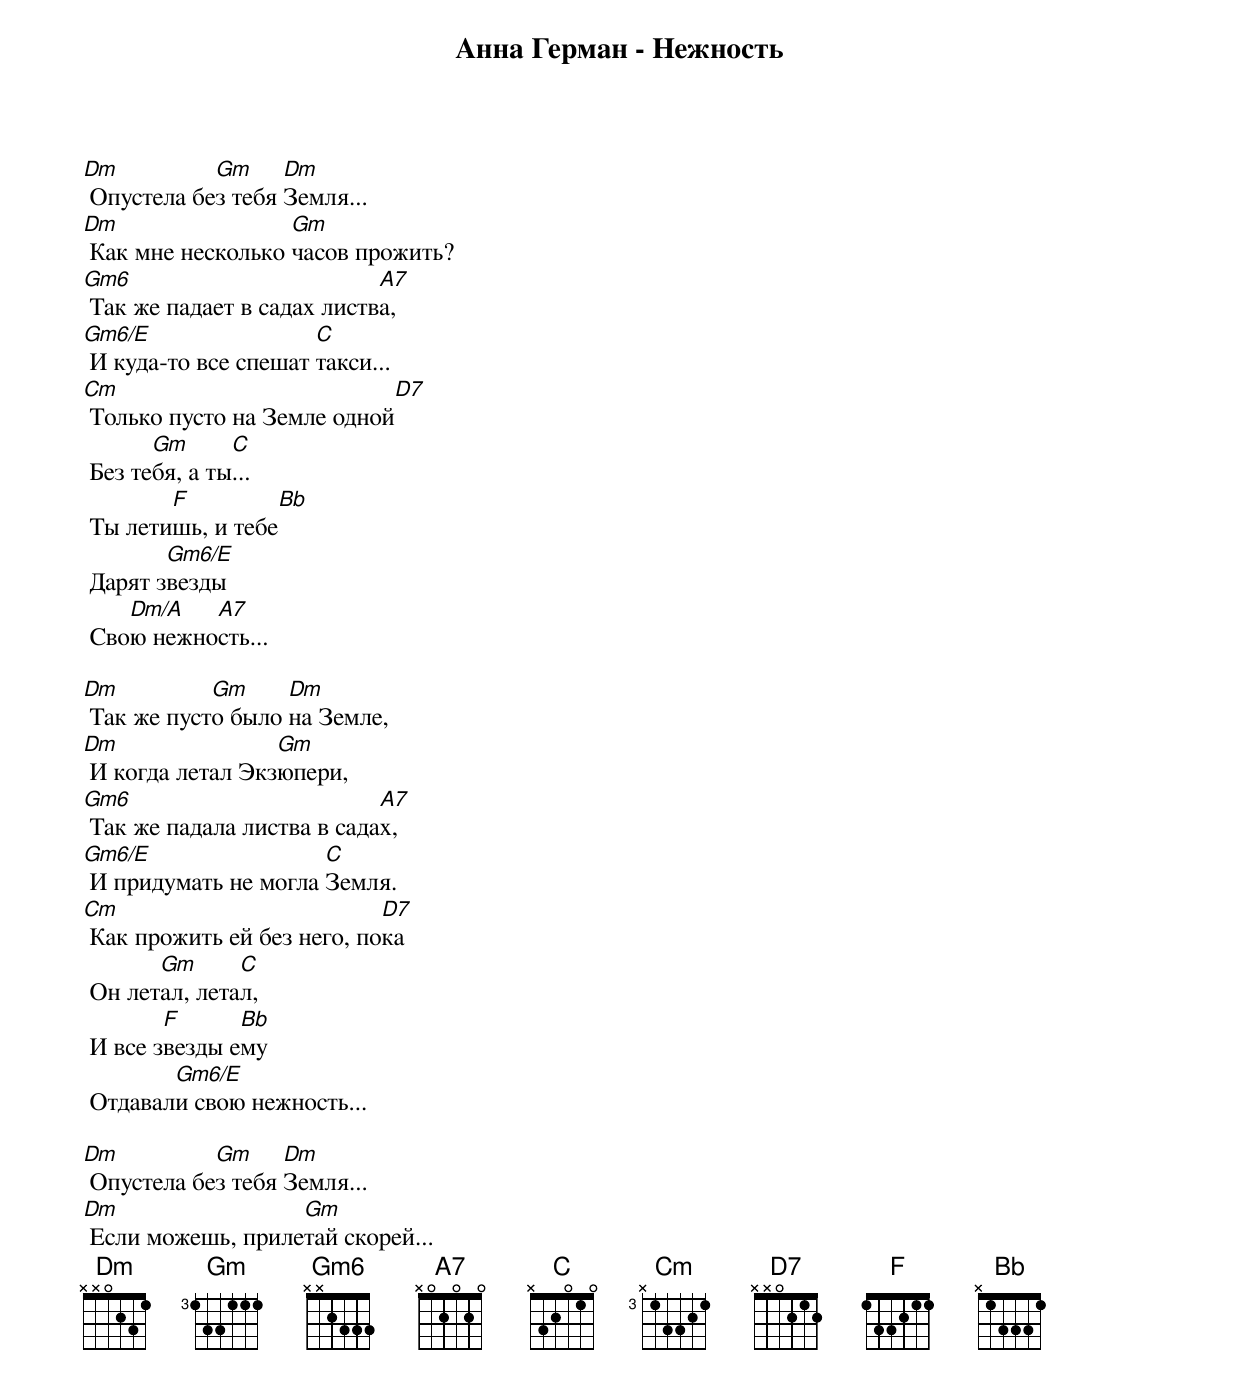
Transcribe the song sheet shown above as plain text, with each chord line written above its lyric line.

Анна Герман - Нежность

Dm          Gm     Dm
 Опустела без тебя Земля...
Dm                 Gm
 Как мне несколько часов прожить?
Gm6                         A7
 Так же падает в садах листва,
Gm6/E                 C
 И куда-то все спешат такси...
Cm                          D7
 Только пусто на Земле одной
       Gm      C
 Без тебя, а ты...
        F         Bb
 Ты летишь, и тебе
        Gm6/E
 Дарят звезды
    Dm/A   A7
 Свою нежность...

Dm          Gm     Dm
 Так же пусто было на Земле,
Dm                Gm
 И когда летал Экзюпери,
Gm6                         A7
 Так же падала листва в садах,
Gm6/E                 C
 И придумать не могла Земля.
Cm                          D7
 Как прожить ей без него, пока
       Gm      C
 Он летал, летал,
        F      Bb
 И все звезды ему
        Gm6/E
 Отдавали свою нежность...

Dm          Gm     Dm
 Опустела без тебя Земля...
Dm                 Gm
 Если можешь, прилетай скорей...
